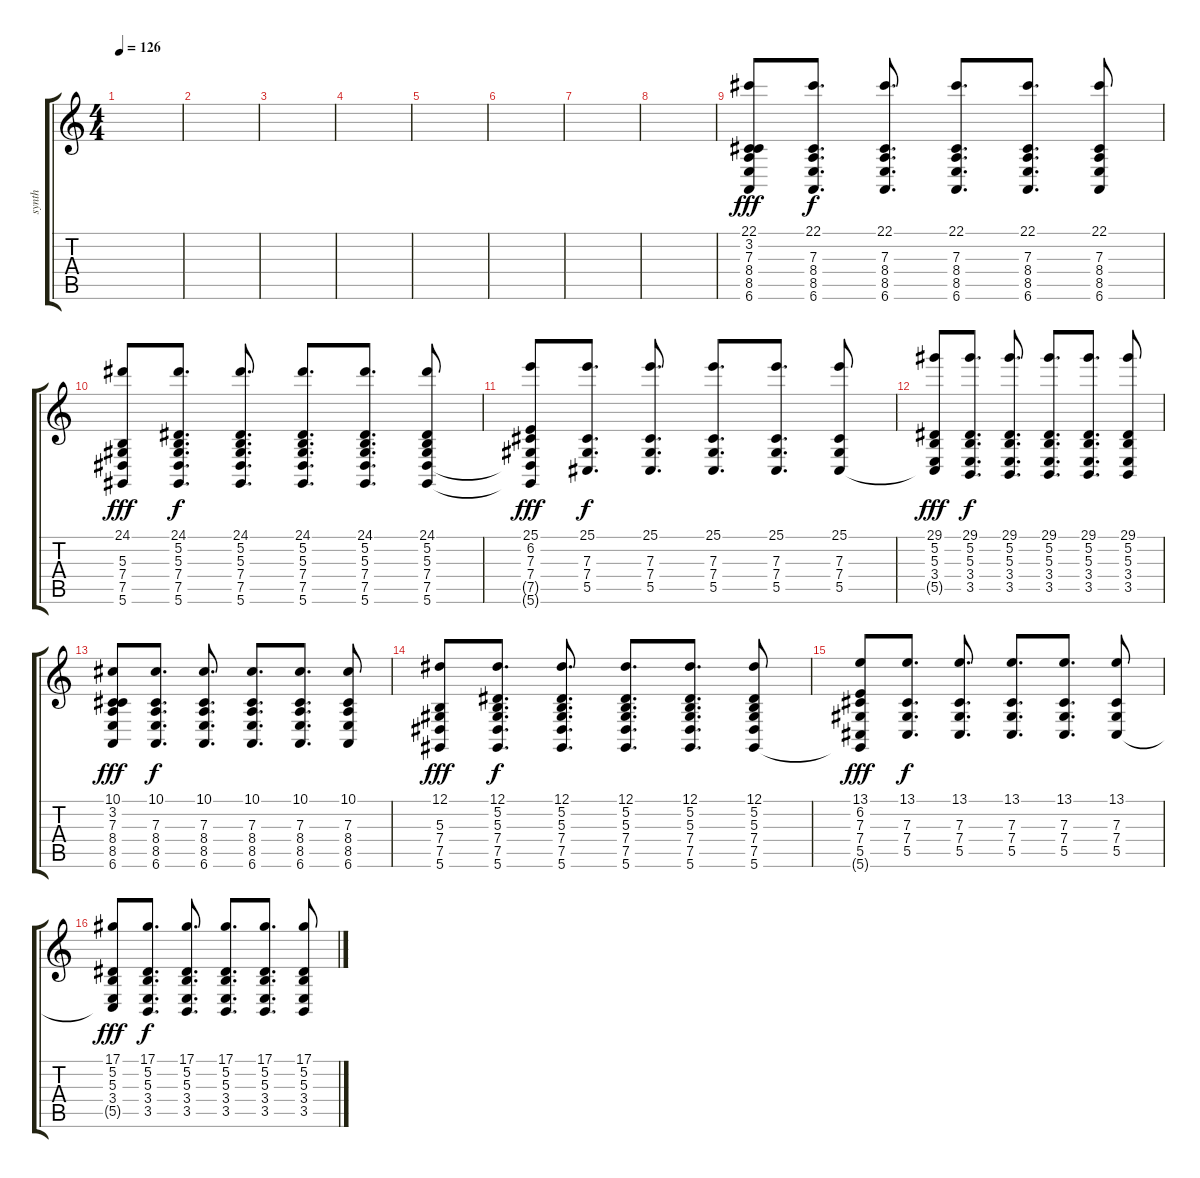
\track ("synth " "synth ") {instrument lead5charang}
\staff {score tabs}
\tuning (Eb4 Bb3 Gb3 Db3 Ab2 Eb2) {hide}
\ts (4 4)
\tempo 126
\clef g2
\ks c
|
|
|
|
|
|
|
|
(22.1 3.2 7.3 8.4 8.5 6.6).8{dy fff} (22.1 7.3 8.4 8.5 6.6).8{d dy f} (22.1 7.3 8.4 8.5 6.6).8{d} (22.1 7.3 8.4 8.5 6.6).8{d} (22.1 7.3 8.4 8.5 6.6).8{d} (22.1 7.3 8.4 8.5 6.6).8 |
(24.1 5.3 7.4 7.5 5.6).8{dy fff} (24.1 5.2 5.3 7.4 7.5 5.6).8{d dy f} (24.1 5.2 5.3 7.4 7.5 5.6).8{d} (24.1 5.2 5.3 7.4 7.5 5.6).8{d} (24.1 5.2 5.3 7.4 7.5 5.6).8{d} (24.1 5.2 5.3 7.4 7.5 5.6).8 |
(25.1 6.2 7.3 7.4 7.5{t} 5.6{t}).8{dy fff} (25.1 7.3 7.4 5.5).8{d dy f} (25.1 7.3 7.4 5.5).8{d} (25.1 7.3 7.4 5.5).8{d} (25.1 7.3 7.4 5.5).8{d} (25.1 7.3 7.4 5.5).8 |
(29.1 5.2 5.3 3.4 5.5{t}).8{dy fff} (29.1 5.2 5.3 3.4 3.5).8{d dy f} (29.1 5.2 5.3 3.4 3.5).8{d} (29.1 5.2 5.3 3.4 3.5).8{d} (29.1 5.2 5.3 3.4 3.5).8{d} (29.1 5.2 5.3 3.4 3.5).8 |
(10.1 3.2 7.3 8.4 8.5 6.6).8{dy fff} (10.1 7.3 8.4 8.5 6.6).8{d dy f} (10.1 7.3 8.4 8.5 6.6).8{d} (10.1 7.3 8.4 8.5 6.6).8{d} (10.1 7.3 8.4 8.5 6.6).8{d} (10.1 7.3 8.4 8.5 6.6).8 |
(12.1 5.3 7.4 7.5 5.6).8{dy fff} (12.1 5.2 5.3 7.4 7.5 5.6).8{d dy f} (12.1 5.2 5.3 7.4 7.5 5.6).8{d} (12.1 5.2 5.3 7.4 7.5 5.6).8{d} (12.1 5.2 5.3 7.4 7.5 5.6).8{d} (12.1 5.2 5.3 7.4 7.5 5.6).8 |
(13.1 6.2 7.3 7.4 5.5 5.6{t}).8{dy fff} (13.1 7.3 7.4 5.5).8{d dy f} (13.1 7.3 7.4 5.5).8{d} (13.1 7.3 7.4 5.5).8{d} (13.1 7.3 7.4 5.5).8{d} (13.1 7.3 7.4 5.5).8 |
(17.1 5.2 5.3 3.4 5.5{t}).8{dy fff} (17.1 5.2 5.3 3.4 3.5).8{d dy f} (17.1 5.2 5.3 3.4 3.5).8{d} (17.1 5.2 5.3 3.4 3.5).8{d} (17.1 5.2 5.3 3.4 3.5).8{d} (17.1 5.2 5.3 3.4 3.5).8
